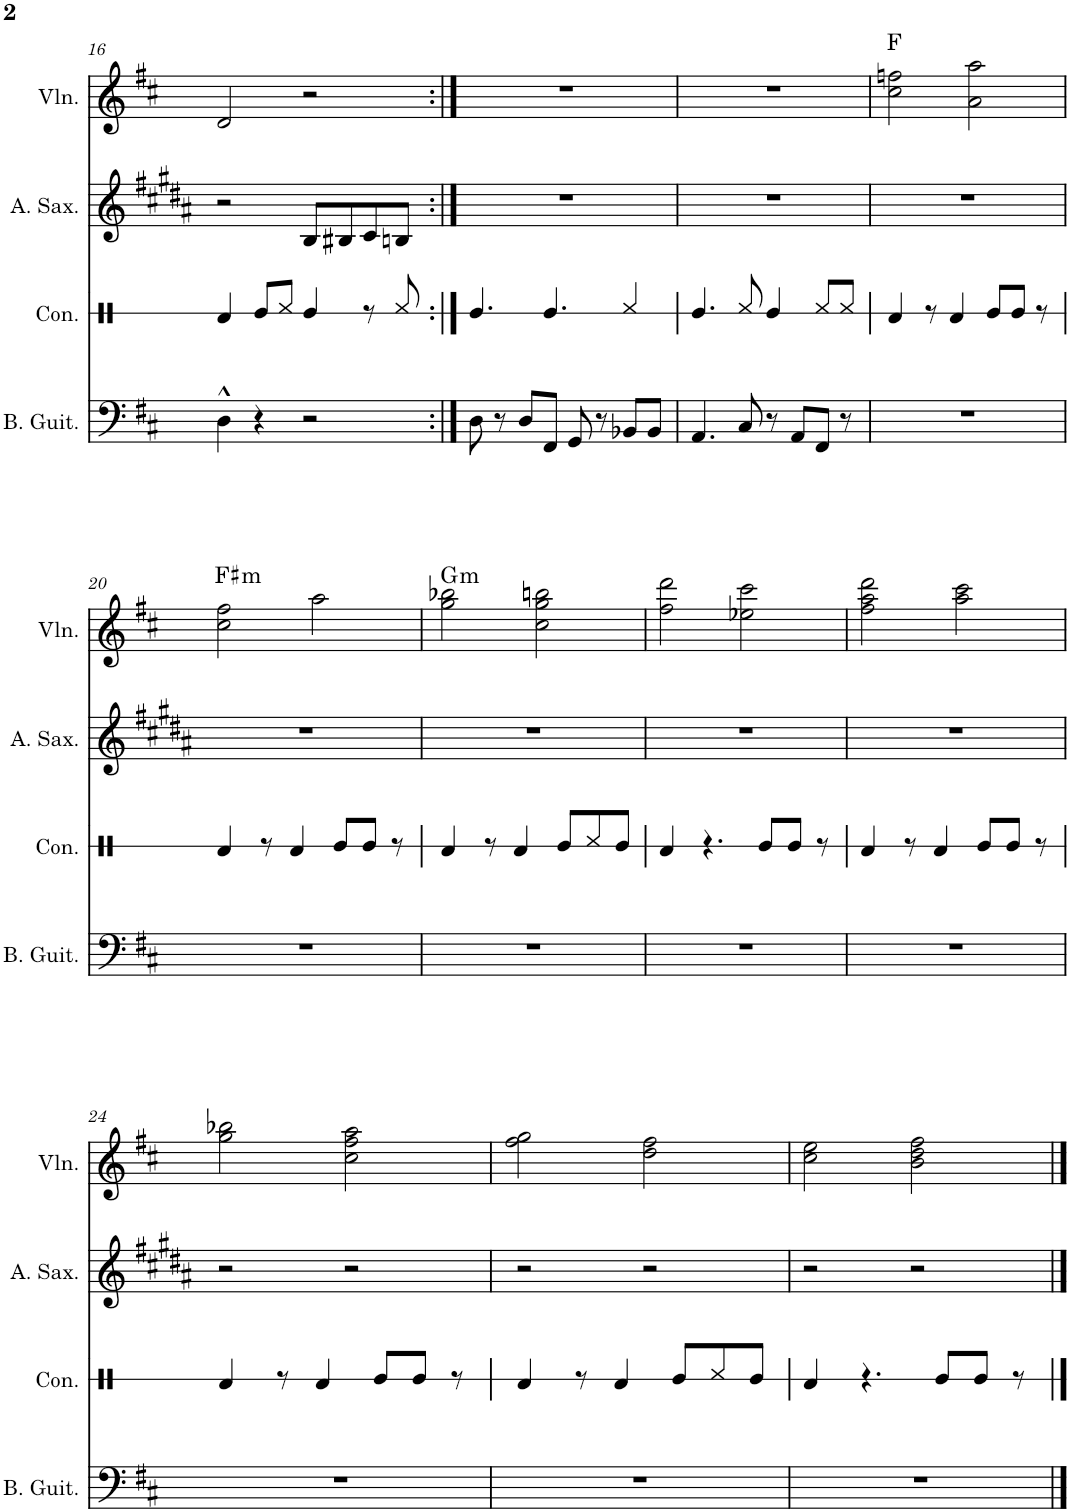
**kern	**kern	**kern	**kern	**harte
*part4	*part3	*part2	*part1	*part1
*staff4	*staff3	*staff2	*staff1	*
*I"Bass Guitar	*I"Congas	*I"Alto Saxophone	*I"Violin	*
*I'B. Guit.	*I'Con.	*I'A. Sax.	*I'Vln.	*
!!LO:PB:g=z
*clefF4	*clefX	*clefG2	*clefG2	*
*Trd7c12	*	*Trd5c9	*	*
*k[f#c#]	*k[]	*k[f#c#g#d#a#]	*k[f#c#]	*
*M4/4	*M4/4	*M4/4	*M4/4	*
=16	=16	=16	=16	=16
4D^^\	4Rd/	2r	2d/	.
4r	8Re/L	.	.	.
.	8Rf/J	.	.	.
2r	4Re/	8B/L	2r	.
.	.	8B#X/	.	.
.	8r	8c#/	.	.
.	8Rf/	8Bn/J	.	.
=17:|!	=17:|!	=17:|!	=17:|!	=17:|!
8D\	4.Re/	1r	1r	.
8r	.	.	.	.
8D/L	.	.	.	.
8FF#/J	4.Re/	.	.	.
8GG/	.	.	.	.
8r	.	.	.	.
8BB-X/L	4Rf/	.	.	.
8BB-/J	.	.	.	.
=18	=18	=18	=18	=18
4.AA/	4.Re/	1r	1r	.
8C#/	8Rf/	.	.	.
8r	4Re/	.	.	.
8AA/L	.	.	.	.
8FF#/J	8Rf/L	.	.	.
8r	8Rf/J	.	.	.
=19	=19	=19	=19	=19
1r	4Rd/	1r	2cc#\ 2ffn\	F:maj
.	8r	.	.	.
.	4Rd/	.	.	.
.	.	.	2a\ 2aa\	.
.	8Re/L	.	.	.
.	8Re/J	.	.	.
.	8r	.	.	.
!!LO:LB:g=z
=20	=20	=20	=20	=20
!	!	!	!	!LO:H:kt=m
1r	4Rd/	1r	2cc#\ 2ff#\	F#:min
.	8r	.	.	.
.	4Rd/	.	.	.
.	.	.	2aa\	.
.	8Re/L	.	.	.
.	8Re/J	.	.	.
.	8r	.	.	.
=21	=21	=21	=21	=21
!	!	!	!	!LO:H:kt=m
1r	4Rd/	1r	2gg\ 2bb-X\	G:min
.	8r	.	.	.
.	4Rd/	.	.	.
.	.	.	2cc#\ 2gg\ 2bbn\	.
.	8Re/L	.	.	.
.	8Rf/	.	.	.
.	8Re/J	.	.	.
=22	=22	=22	=22	=22
1r	4Rd/	1r	2ff#\ 2ddd\	.
.	4.r	.	.	.
.	.	.	2ee-X\ 2ccc#\	.
.	8Re/L	.	.	.
.	8Re/J	.	.	.
.	8r	.	.	.
=23	=23	=23	=23	=23
1r	4Rd/	1r	2ff#\ 2aa\ 2ddd\	.
.	8r	.	.	.
.	4Rd/	.	.	.
.	.	.	2aa\ 2ccc#\	.
.	8Re/L	.	.	.
.	8Re/J	.	.	.
.	8r	.	.	.
!!LO:LB:g=z
=24	=24	=24	=24	=24
1r	4Rd/	2r	2gg\ 2bb-X\	.
.	8r	.	.	.
.	4Rd/	.	.	.
.	.	2r	2cc#\ 2ff#\ 2aa\	.
.	8Re/L	.	.	.
.	8Re/J	.	.	.
.	8r	.	.	.
=25	=25	=25	=25	=25
1r	4Rd/	2r	2ff#\ 2gg\	.
.	8r	.	.	.
.	4Rd/	.	.	.
.	.	2r	2dd\ 2ff#\	.
.	8Re/L	.	.	.
.	8Rf/	.	.	.
.	8Re/J	.	.	.
=26	=26	=26	=26	=26
1r	4Rd/	2r	2cc#\ 2ee\	.
.	4.r	.	.	.
.	.	2r	2b\ 2dd\ 2ff#\	.
.	8Re/L	.	.	.
.	8Re/J	.	.	.
.	8r	.	.	.
==	==	==	==	==
*-	*-	*-	*-	*-
